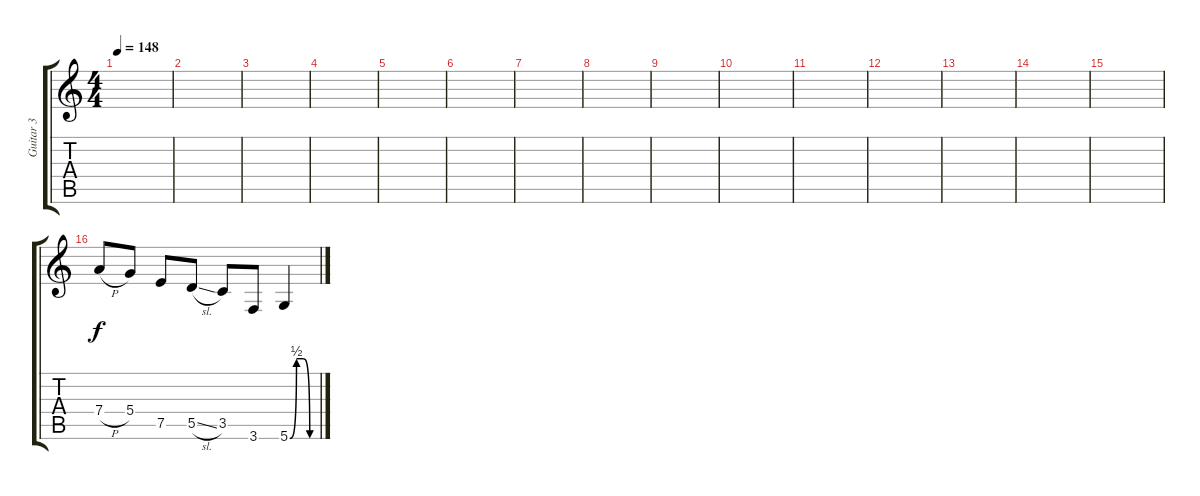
\track ("Guitar 3" "Guitar 3") {instrument distortionguitar}
\staff {score tabs}
\tuning (E4 B3 G3 D3 A2 D2) {hide}
\ts (4 4)
\tempo 148
\clef g2
\ks c
|
|
|
|
|
|
|
|
|
|
|
|
|
|
|
7.4{h}.8 5.4.8 7.5.8 5.5{sl}.8 3.5.8 3.6.8 5.6{be (custom 0 0 15 2 30 2 45 0 60 0)}.4
